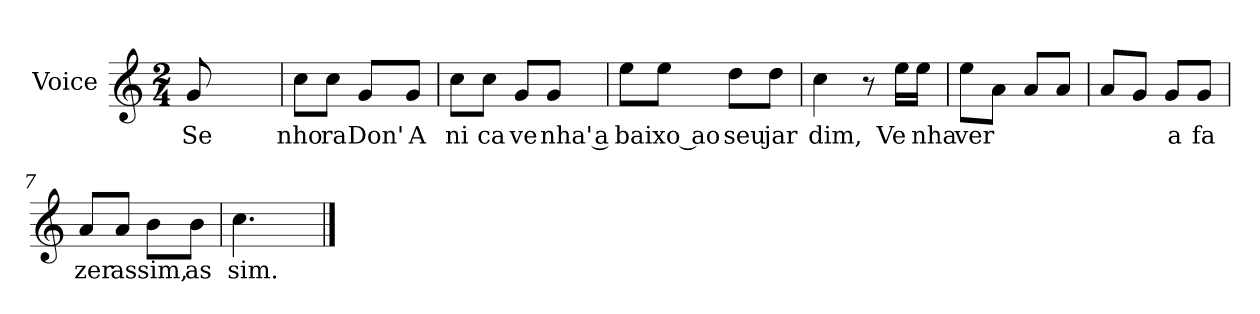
**kern	**text
*part1	*part1
*staff1	*staff1
*I"Voice	*
*I'V	*
*clefG2	*
*k[]	*
*C:	*
*M2/4	*
=	=
8g	Se
4.ryy	.
=1	=1
8ccL	nho
8ccJ	ra
8gL	Don'
8gJ	A
=2	=2
8ccL	ni
8ccJ	ca
8gL	ve
8gJ	nha' a
=3	=3
8eeL	bai
8eeJ	xo ao
8ddL	seu
8ddJ	jar
=4	=4
4cc	dim,
8r	.
16eeLL	Ve
16eeJJ	nha
=5	=5
8eeL	ver
8aJ	.
8aL	.
8aJ	.
=6	=6
8aL	.
8gJ	.
8gL	a
8gJ	fa
=7	=7
8aL	zer
8aJ	as
8bL	sim,
8bJ	as
=8	=8
4.cc	sim.
8ryy	.
==	==
*-	*-
